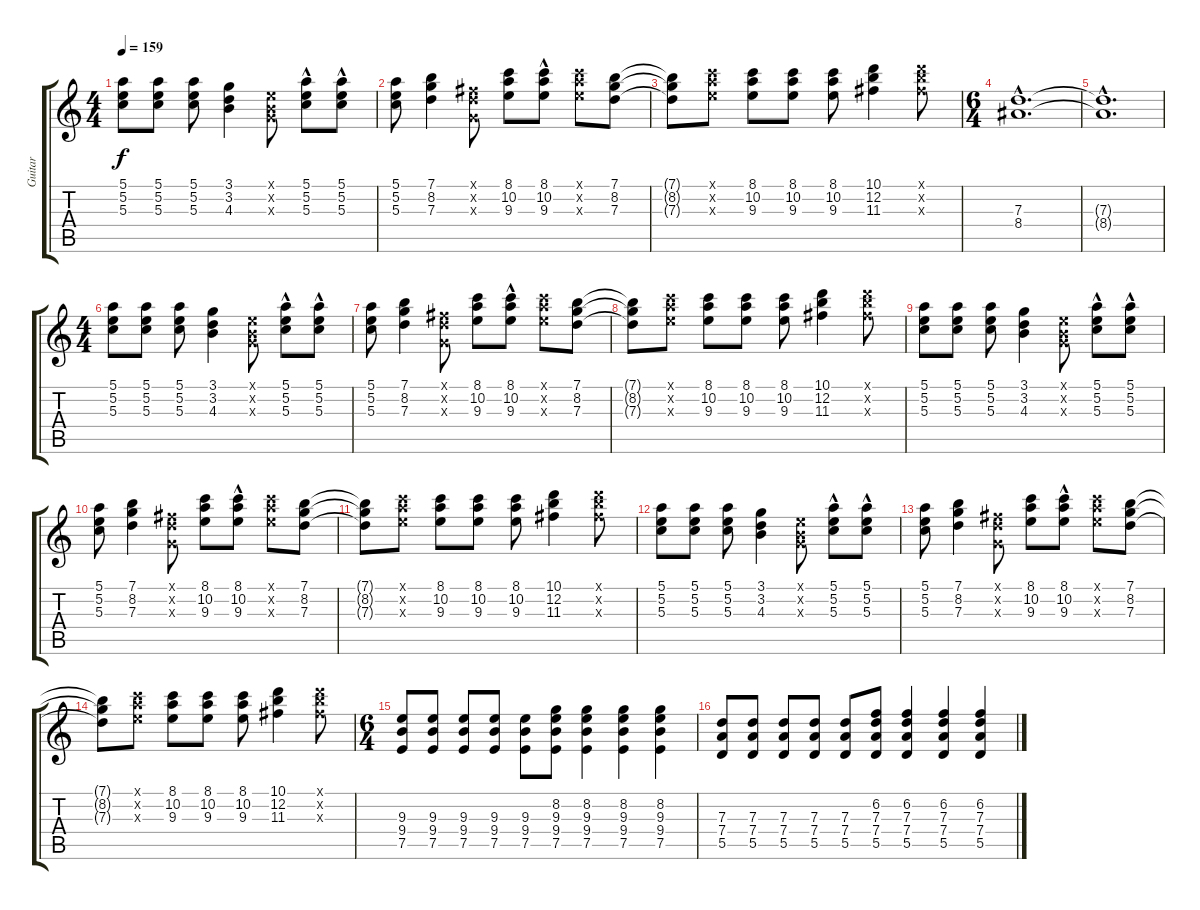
\track ("Guitar" "Guitar") {instrument overdrivenguitar}
\staff {score tabs}
\tuning (E4 B3 G3 D3 A2 E2) {hide}
\ts (4 4)
\tempo 159
\clef g2
\ks c
(5.1 5.2 5.3).8{dy f} (5.1 5.2 5.3).8 (5.1 5.2 5.3).8 (3.1 3.2 4.3).4 (0.1{x} 0.2{x} 0.3{x}).8 (5.1{hac} 5.2 5.3).8 (5.1 5.2{hac} 5.3).8 |
(5.1 5.2 5.3).8 (7.1 8.2 7.3).4 (2.1{x} 3.2{x} 0.3{x}).8 (8.1 10.2 9.3).8 (8.1{hac} 10.2{hac} 9.3).8 (8.1{x} 10.2{x} 9.3{x}).8 (7.1 8.2 7.3).8 |
(7.1{t} 8.2{t} 7.3{t}).8 (8.1{x} 10.2{x} 9.3{x}).8 (8.1 10.2 9.3).8 (8.1 10.2 9.3).8 (8.1 10.2 9.3).8 (10.1 12.2 11.3).4 (10.1{x} 12.2{x} 11.3{x}).8 |
\ts (6 4)
(7.3{hac} 8.4{hac}).1{d} |
(7.3{hac t} 8.4{hac t}).1{d} |
\ts (4 4)
(5.1 5.2 5.3).8 (5.1 5.2 5.3).8 (5.1 5.2 5.3).8 (3.1 3.2 4.3).4 (0.1{x} 0.2{x} 0.3{x}).8 (5.1{hac} 5.2 5.3).8 (5.1 5.2{hac} 5.3).8 |
(5.1 5.2 5.3).8 (7.1 8.2 7.3).4 (2.1{x} 3.2{x} 0.3{x}).8 (8.1 10.2 9.3).8 (8.1{hac} 10.2{hac} 9.3).8 (8.1{x} 10.2{x} 9.3{x}).8 (7.1 8.2 7.3).8 |
(7.1{t} 8.2{t} 7.3{t}).8 (8.1{x} 10.2{x} 9.3{x}).8 (8.1 10.2 9.3).8 (8.1 10.2 9.3).8 (8.1 10.2 9.3).8 (10.1 12.2 11.3).4 (10.1{x} 12.2{x} 11.3{x}).8 |
(5.1 5.2 5.3).8 (5.1 5.2 5.3).8 (5.1 5.2 5.3).8 (3.1 3.2 4.3).4 (0.1{x} 0.2{x} 0.3{x}).8 (5.1{hac} 5.2 5.3).8 (5.1 5.2{hac} 5.3).8 |
(5.1 5.2 5.3).8 (7.1 8.2 7.3).4 (2.1{x} 3.2{x} 0.3{x}).8 (8.1 10.2 9.3).8 (8.1{hac} 10.2{hac} 9.3).8 (8.1{x} 10.2{x} 9.3{x}).8 (7.1 8.2 7.3).8 |
(7.1{t} 8.2{t} 7.3{t}).8 (8.1{x} 10.2{x} 9.3{x}).8 (8.1 10.2 9.3).8 (8.1 10.2 9.3).8 (8.1 10.2 9.3).8 (10.1 12.2 11.3).4 (10.1{x} 12.2{x} 11.3{x}).8 |
(5.1 5.2 5.3).8 (5.1 5.2 5.3).8 (5.1 5.2 5.3).8 (3.1 3.2 4.3).4 (0.1{x} 0.2{x} 0.3{x}).8 (5.1{hac} 5.2 5.3).8 (5.1 5.2{hac} 5.3).8 |
(5.1 5.2 5.3).8 (7.1 8.2 7.3).4 (2.1{x} 3.2{x} 0.3{x}).8 (8.1 10.2 9.3).8 (8.1{hac} 10.2{hac} 9.3).8 (8.1{x} 10.2{x} 9.3{x}).8 (7.1 8.2 7.3).8 |
(7.1{t} 8.2{t} 7.3{t}).8 (8.1{x} 10.2{x} 9.3{x}).8 (8.1 10.2 9.3).8 (8.1 10.2 9.3).8 (8.1 10.2 9.3).8 (10.1 12.2 11.3).4 (10.1{x} 12.2{x} 11.3{x}).8 |
\ts (6 4)
(9.3 9.4 7.5).8 (9.3 9.4 7.5).8 (9.3 9.4 7.5).8 (9.3 9.4 7.5).8 (9.3 9.4 7.5).8 (8.2 9.3 9.4 7.5).8 (8.2 9.3 9.4 7.5).4 (8.2 9.3 9.4 7.5).4 (8.2 9.3 9.4 7.5).4 |
(7.3 7.4 5.5).8 (7.3 7.4 5.5).8 (7.3 7.4 5.5).8 (7.3 7.4 5.5).8 (7.3 7.4 5.5).8 (6.2 7.3 7.4 5.5).8 (6.2 7.3 7.4 5.5).4 (6.2 7.3 7.4 5.5).4 (6.2 7.3 7.4 5.5).4
